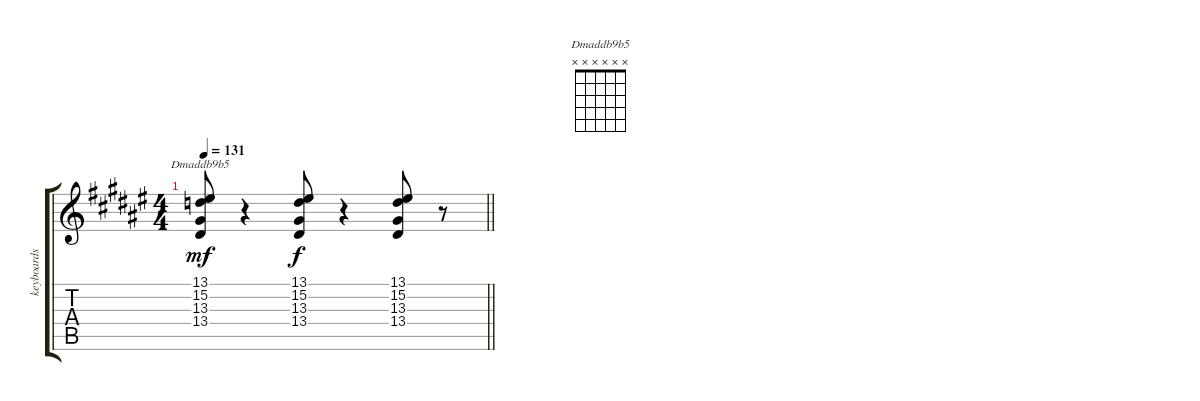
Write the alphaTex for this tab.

\track ("keyboards" "keyboards") {instrument rockorgan}
\staff {score tabs}
\tuning (E4 B3 G3 D3 A2 E2) {hide}
\chord ("Dmaddb9b5" x x x x x x)
\ts (4 4)
\tempo 131
\clef g2
\barLineRight lightlight
\ks f#
(13.1 15.2 13.3 13.4).8{ch "Dmaddb9b5" dy mf} r.4 (13.1 15.2 13.3 13.4).8{dy f} r.4 (13.1 15.2 13.3 13.4).8 r.8
